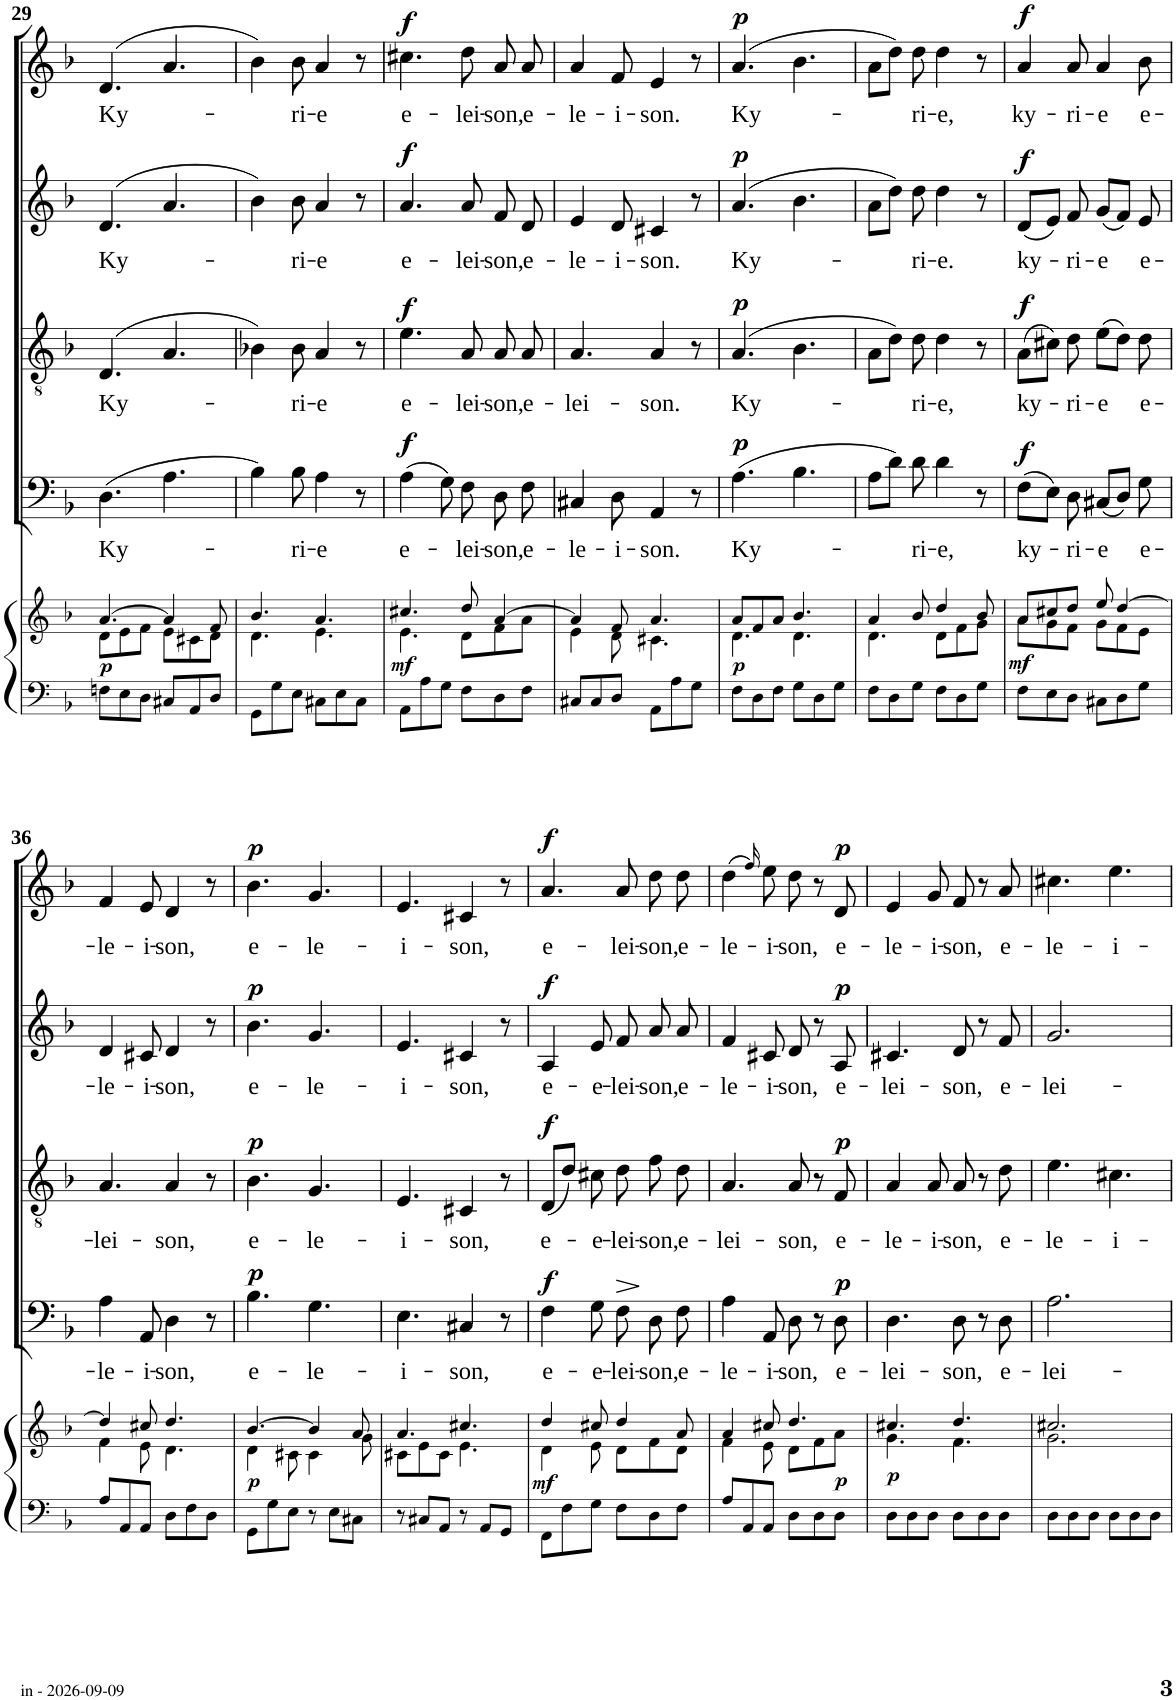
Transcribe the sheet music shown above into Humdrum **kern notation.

**kern	**kern	**dynam	**kern	**text	**dynam	**kern	**text	**dynam	**kern	**text	**dynam	**kern	**text	**dynam
*part5	*part5	*part5	*part4	*part4	*part4	*part3	*part3	*part3	*part2	*part2	*part2	*part1	*part1	*part1
*staff6	*staff5	*staff5/6	*staff4	*staff4	*staff4	*staff3	*staff3	*staff3	*staff2	*staff2	*staff2	*staff1	*staff1	*staff1
*I"Organ	*	*	*I"Bass	*	*	*I"Tenor	*	*	*I"Alto	*	*	*I"Soprano	*	*
!!LO:PB:g=z
*clefF4	*clefG2	*	*clefF4	*	*	*clefGv2	*	*	*clefG2	*	*	*clefG2	*	*
*k[b-]	*k[b-]	*	*k[b-]	*	*	*k[b-]	*	*	*k[b-]	*	*	*k[b-]	*	*
*M6/8	*M6/8	*	*M6/8	*	*	*M6/8	*	*	*M6/8	*	*	*M6/8	*	*
=29	=29	=29	=29	=29	=29	=29	=29	=29	=29	=29	=29	=29	=29	=29
*	*^	*	*	*	*	*	*	*	*	*	*	*	*	*
!	!	!	!LO:DY:b	!	!LO:LY:b	!	!	!LO:LY:b	!	!	!LO:LY:b	!	!	!LO:LY:b	!
8Fn\L	[4.a/	8d\L	p	(4.D\	Ky-	.	(4.D/	Ky-	.	(4.d/	Ky-	.	(4.d/	Ky-	.
8E\	.	8e\	.	.	.	.	.	.	.	.	.	.	.	.	.
8D\J	.	8f\J	.	.	.	.	.	.	.	.	.	.	.	.	.
8C#X/L	4a/]	8e\L	.	4.A\	.	.	4.A/	.	.	4.a/	.	.	4.a/	.	.
8AA/	.	8c#X\	.	.	.	.	.	.	.	.	.	.	.	.	.
8D/J	8f/	8d\J	.	.	.	.	.	.	.	.	.	.	.	.	.
=30	=30	=30	=30	=30	=30	=30	=30	=30	=30	=30	=30	=30	=30	=30	=30
8GG\L	4.b-/	4.d\	.	4B-\)	.	.	4B-X\)	.	.	4b-\)	.	.	4b-\)	.	.
8G\	.	.	.	.	.	.	.	.	.	.	.	.	.	.	.
!	!	!	!	!	!LO:LY:b	!	!	!LO:LY:b	!	!	!LO:LY:b	!	!	!LO:LY:b	!
8E\J	.	.	.	8B-\	-ri-	.	8B-\	-ri-	.	8b-\	-ri-	.	8b-\	-ri-	.
!	!	!	!	!	!LO:LY:b	!	!	!LO:LY:b	!	!	!LO:LY:b	!	!	!LO:LY:b	!
8C#X\L	4.a/	4.e\	.	4A\	-e	.	4A/	-e	.	4a/	-e	.	4a/	-e	.
8E\	.	.	.	.	.	.	.	.	.	.	.	.	.	.	.
8C#\J	.	.	.	8r	.	.	8r	.	.	8r	.	.	8r	.	.
=31	=31	=31	=31	=31	=31	=31	=31	=31	=31	=31	=31	=31	=31	=31	=31
!	!	!	!LO:DY:b	!	!LO:LY:b	!LO:DY:a	!	!LO:LY:b	!LO:DY:a	!	!LO:LY:b	!LO:DY:a	!	!LO:LY:b	!LO:DY:a
8AA\L	4.cc#X/	4.e\	mf	(4A\	e-	f	4.e\	e-	f	4.a/	e-	f	4.cc#X\	e-	f
8A\	.	.	.	.	.	.	.	.	.	.	.	.	.	.	.
8G\J	.	.	.	8G\)	.	.	.	.	.	.	.	.	.	.	.
!	!	!	!	!	!LO:LY:b	!	!	!LO:LY:b	!	!	!LO:LY:b	!	!	!LO:LY:b	!
8F\L	8dd/	8d\L	.	8F\	-lei-	.	8A/	-lei-	.	8a/	-lei-	.	8dd\	-lei-	.
!	!	!	!	!	!LO:LY:b	!	!	!LO:LY:b	!	!	!LO:LY:b	!	!	!LO:LY:b	!
8D\	[4a/	8f\	.	8D\	-son,	.	8A/	-son,	.	8f/	-son,	.	8a/	-son,	.
!	!	!	!	!	!LO:LY:b	!	!	!LO:LY:b	!	!	!LO:LY:b	!	!	!LO:LY:b	!
8F\J	.	8a\J	.	8F\	e-	.	8A/	e-	.	8d/	e-	.	8a/	e-	.
=32	=32	=32	=32	=32	=32	=32	=32	=32	=32	=32	=32	=32	=32	=32	=32
!	!	!	!	!	!LO:LY:b	!	!	!LO:LY:b	!	!	!LO:LY:b	!	!	!LO:LY:b	!
8C#X/L	4a/]	4e\	.	4C#X/	-le-	.	4.A/	-lei-	.	4e/	-le-	.	4a/	-le-	.
8C#/	.	.	.	.	.	.	.	.	.	.	.	.	.	.	.
!	!	!	!	!	!LO:LY:b	!	!	!	!	!	!LO:LY:b	!	!	!LO:LY:b	!
8D/J	8f/	8d\	.	8D\	-i-	.	.	.	.	8d/	-i-	.	8f/	-i-	.
!	!	!	!	!	!LO:LY:b	!	!	!LO:LY:b	!	!	!LO:LY:b	!	!	!LO:LY:b	!
8AA\L	4.a/	4.c#X\	.	4AA/	-son.	.	4A/	-son.	.	4c#X/	-son.	.	4e/	-son.	.
8A\	.	.	.	.	.	.	.	.	.	.	.	.	.	.	.
8G\J	.	.	.	8r	.	.	8r	.	.	8r	.	.	8r	.	.
=33	=33	=33	=33	=33	=33	=33	=33	=33	=33	=33	=33	=33	=33	=33	=33
!	!	!	!LO:DY:a=2	!	!LO:LY:b	!LO:DY:a	!	!LO:LY:b	!LO:DY:a	!	!LO:LY:b	!LO:DY:a	!	!LO:LY:b	!LO:DY:a
8F\L	8a/L	4.d\	p	(4.A\	Ky-	p	(4.A/	Ky-	p	(4.a/	Ky-	p	(4.a/	Ky-	p
8D\	8f/	.	.	.	.	.	.	.	.	.	.	.	.	.	.
8F\J	8a/J	.	.	.	.	.	.	.	.	.	.	.	.	.	.
8G\L	4.b-/	4.d\	.	4.B-\	.	.	4.B-\	.	.	4.b-\	.	.	4.b-\	.	.
8D\	.	.	.	.	.	.	.	.	.	.	.	.	.	.	.
8G\J	.	.	.	.	.	.	.	.	.	.	.	.	.	.	.
=34	=34	=34	=34	=34	=34	=34	=34	=34	=34	=34	=34	=34	=34	=34	=34
8F\L	4a/	4.d\	.	8A\L	.	.	8A\L	.	.	8a\L	.	.	8a\L	.	.
8D\	.	.	.	8d\J)	.	.	8d\J)	.	.	8dd\J)	.	.	8dd\J)	.	.
!	!	!	!	!	!LO:LY:b	!	!	!LO:LY:b	!	!	!LO:LY:b	!	!	!LO:LY:b	!
8G\J	8b-/	.	.	8d\	-ri-	.	8d\	-ri-	.	8dd\	-ri-	.	8dd\	-ri-	.
!	!	!	!	!	!LO:LY:b	!	!	!LO:LY:b	!	!	!LO:LY:b	!	!	!LO:LY:b	!
8F\L	4dd/	8d\L	.	4d\	-e,	.	4d\	-e,	.	4dd\	-e.	.	4dd\	-e,	.
8D\	.	8f\	.	.	.	.	.	.	.	.	.	.	.	.	.
8G\J	8b-/	8g\J	.	8r	.	.	8r	.	.	8r	.	.	8r	.	.
=35	=35	=35	=35	=35	=35	=35	=35	=35	=35	=35	=35	=35	=35	=35	=35
!	!	!	!LO:DY:b	!	!LO:LY:b	!LO:DY:a	!	!LO:LY:b	!LO:DY:a	!	!LO:LY:b	!LO:DY:a	!	!LO:LY:b	!LO:DY:a
8F\L	8a/L	8a\L	mf	(8F\L	ky-	f	(8A\L	ky-	f	(8d/L	ky-	f	4a/	ky-	f
8E\	8cc#X/	8g\	.	8E\J)	.	.	8c#X\J)	.	.	8e/J)	.	.	.	.	.
!	!	!	!	!	!LO:LY:b	!	!	!LO:LY:b	!	!	!LO:LY:b	!	!	!LO:LY:b	!
8D\J	8dd/J	8f\J	.	8D\	-ri-	.	8d\	-ri-	.	8f/	-ri-	.	8a/	-ri-	.
!	!	!	!	!	!LO:LY:b	!	!	!LO:LY:b	!	!	!LO:LY:b	!	!	!LO:LY:b	!
8C#X\L	8ee/	8g\L	.	(8C#X/L	-e	.	(8e\L	-e	.	(8g/L	-e	.	4a/	-e	.
8D\	[4dd/	8f\	.	8D/J)	.	.	8d\J)	.	.	8f/J)	.	.	.	.	.
!	!	!	!	!	!LO:LY:b	!	!	!LO:LY:b	!	!	!LO:LY:b	!	!	!LO:LY:b	!
8G\J	.	8e\J	.	8G\	e-	.	8d\	e-	.	8e/	e-	.	8b-\	e-	.
!!LO:LB:g=z
=36	=36	=36	=36	=36	=36	=36	=36	=36	=36	=36	=36	=36	=36	=36	=36
!	!	!	!	!	!LO:LY:b	!	!	!LO:LY:b	!	!	!LO:LY:b	!	!	!LO:LY:b	!
8A/L	4dd/]	4f\	.	4A\	-le-	.	4.A/	-lei-	.	4d/	-le-	.	4f/	-le-	.
8AA/	.	.	.	.	.	.	.	.	.	.	.	.	.	.	.
!	!	!	!	!	!LO:LY:b	!	!	!	!	!	!LO:LY:b	!	!	!LO:LY:b	!
8AA/J	8cc#X/	8e\	.	8AA/	-i-	.	.	.	.	8c#X/	-i-	.	8e/	-i-	.
!	!	!	!	!	!LO:LY:b	!	!	!LO:LY:b	!	!	!LO:LY:b	!	!	!LO:LY:b	!
8D\L	4.dd/	4.d\	.	4D\	-son,	.	4A/	-son,	.	4d/	-son,	.	4d/	-son,	.
8F\	.	.	.	.	.	.	.	.	.	.	.	.	.	.	.
8D\J	.	.	.	8r	.	.	8r	.	.	8r	.	.	8r	.	.
=37	=37	=37	=37	=37	=37	=37	=37	=37	=37	=37	=37	=37	=37	=37	=37
!	!	!	!LO:DY:b	!	!LO:LY:b	!LO:DY:a	!	!LO:LY:b	!LO:DY:a	!	!LO:LY:b	!LO:DY:a	!	!LO:LY:b	!LO:DY:a
8GG\L	[4.b-/	4d\	p	4.B-\	e-	p	4.B-\	e-	p	4.b-\	e-	p	4.b-\	e-	p
8G\	.	.	.	.	.	.	.	.	.	.	.	.	.	.	.
8E\J	.	8c#X\	.	.	.	.	.	.	.	.	.	.	.	.	.
!	!	!	!	!	!LO:LY:b	!	!	!LO:LY:b	!	!	!LO:LY:b	!	!	!LO:LY:b	!
8r	4b-/]	4c#\	.	4.G\	-le-	.	4.G/	-le-	.	4.g/	-le-	.	4.g/	-le-	.
8E\L	.	.	.	.	.	.	.	.	.	.	.	.	.	.	.
8C#X\J	8a/	8g\	.	.	.	.	.	.	.	.	.	.	.	.	.
=38	=38	=38	=38	=38	=38	=38	=38	=38	=38	=38	=38	=38	=38	=38	=38
!	!	!	!	!	!LO:LY:b	!	!	!LO:LY:b	!	!	!LO:LY:b	!	!	!LO:LY:b	!
8r	4.a/	8c#X\L	.	4.E\	-i-	.	4.E/	-i-	.	4.e/	-i-	.	4.e/	-i-	.
8C#X/L	.	8e\	.	.	.	.	.	.	.	.	.	.	.	.	.
8AA/J	.	8c#\J	.	.	.	.	.	.	.	.	.	.	.	.	.
!	!	!	!	!	!LO:LY:b	!	!	!LO:LY:b	!	!	!LO:LY:b	!	!	!LO:LY:b	!
8r	4.cc#X/	4.e\	.	4C#X/	-son,	.	4C#X/	-son,	.	4c#X/	-son,	.	4c#X/	-son,	.
8AA/L	.	.	.	.	.	.	.	.	.	.	.	.	.	.	.
8GG/J	.	.	.	8r	.	.	8r	.	.	8r	.	.	8r	.	.
=39	=39	=39	=39	=39	=39	=39	=39	=39	=39	=39	=39	=39	=39	=39	=39
!	!	!	!LO:DY:b	!	!LO:LY:b	!LO:DY:a	!	!LO:LY:b	!LO:DY:a	!	!LO:LY:b	!LO:DY:a	!	!LO:LY:b	!LO:DY:a
8FF\L	4dd/	4d\	mf	4F\	e-	f	(8D/L	e-	f	4A/	e-	f	4.a/	e-	f
8F\	.	.	.	.	.	.	8d/J)	.	.	.	.	.	.	.	.
!	!	!	!	!	!LO:LY:b	!	!	!LO:LY:b	!	!	!LO:LY:b	!	!	!	!
8G\J	8cc#X/	8e\	.	8G\	-e-	.	8c#X\	-e-	.	8e/	e-	.	.	.	.
!	!	!	!	!	!LO:LY:b	!LO:HP:b	!	!LO:LY:b	!	!	!LO:LY:b	!	!	!LO:LY:b	!
8F\L	4dd/	8d\L	.	8F\	-lei-	>	8d\	-lei-	.	8f/	-lei-	.	8a/	-lei-	.
!	!	!	!	!	!LO:LY:b	!	!	!LO:LY:b	!	!	!LO:LY:b	!	!	!LO:LY:b	!
8D\	.	8f\	.	8D\	-son,	]	8f\	-son,	.	8a/	-son,	.	8dd\	-son,	.
!	!	!	!	!	!LO:LY:b	!	!	!LO:LY:b	!	!	!LO:LY:b	!	!	!LO:LY:b	!
8F\J	8a/	8d\J	.	8F\	e-	.	8d\	e-	.	8a/	e-	.	8dd\	e-	.
=40	=40	=40	=40	=40	=40	=40	=40	=40	=40	=40	=40	=40	=40	=40	=40
!	!	!	!	!	!LO:LY:b	!	!	!LO:LY:b	!	!	!LO:LY:b	!	!	!LO:LY:b	!
8A/L	4a/	4f\	.	4A\	-le-	.	4.A/	-lei-	.	4f/	-le-	.	(4dd\	-le-	.
8AA/	.	.	.	.	.	.	.	.	.	.	.	.	.	.	.
.	.	.	.	.	.	.	.	.	.	.	.	.	16qff/)	.	.
!	!	!	!	!	!LO:LY:b	!	!	!	!	!	!LO:LY:b	!	!	!LO:LY:b	!
8AA/J	8cc#X/	8e\	.	8AA/	-i-	.	.	.	.	8c#X/	-i-	.	8ee\	-i-	.
!	!	!	!	!	!LO:LY:b	!	!	!LO:LY:b	!	!	!LO:LY:b	!	!	!LO:LY:b	!
8D\L	4.dd/	8d\L	.	8D\	-son,	.	8A/	-son,	.	8d/	-son,	.	8dd\	-son,	.
8D\	.	8f\	.	8r	.	.	8r	.	.	8r	.	.	8r	.	.
!	!	!	!LO:DY:b	!	!LO:LY:b	!LO:DY:a	!	!LO:LY:b	!LO:DY:a	!	!LO:LY:b	!LO:DY:a	!	!LO:LY:b	!LO:DY:a
8D\J	.	8a\J	p	8D\	e-	p	8F/	e-	p	8A/	e-	p	8d/	e-	p
=41	=41	=41	=41	=41	=41	=41	=41	=41	=41	=41	=41	=41	=41	=41	=41
!	!	!	!LO:DY:b	!	!LO:LY:b	!	!	!LO:LY:b	!	!	!LO:LY:b	!	!	!LO:LY:b	!
8D\L	4.cc#X/	4.g\	p	4.D\	-lei-	.	4A/	-le-	.	4.c#X/	-lei-	.	4e/	-le-	.
8D\	.	.	.	.	.	.	.	.	.	.	.	.	.	.	.
!	!	!	!	!	!	!	!	!LO:LY:b	!	!	!	!	!	!LO:LY:b	!
8D\J	.	.	.	.	.	.	8A/	-i-	.	.	.	.	8g/	-i-	.
!	!	!	!	!	!LO:LY:b	!	!	!LO:LY:b	!	!	!LO:LY:b	!	!	!LO:LY:b	!
8D\L	4.dd/	4.f\	.	8D\	-son,	.	8A/	-son,	.	8d/	-son,	.	8f/	-son,	.
8D\	.	.	.	8r	.	.	8r	.	.	8r	.	.	8r	.	.
!	!	!	!	!	!LO:LY:b	!	!	!LO:LY:b	!	!	!LO:LY:b	!	!	!LO:LY:b	!
8D\J	.	.	.	8D\	e-	.	8d\	e-	.	8f/	e-	.	8a/	e-	.
=42	=42	=42	=42	=42	=42	=42	=42	=42	=42	=42	=42	=42	=42	=42	=42
!	!	!	!	!	!LO:LY:b	!	!	!LO:LY:b	!	!	!LO:LY:b	!	!	!LO:LY:b	!
8D\L	2.cc#X/	2.g\	.	2.A\	-lei-	.	4.e\	-le-	.	2.g/	-lei-	.	4.cc#X\	-le-	.
8D\	.	.	.	.	.	.	.	.	.	.	.	.	.	.	.
8D\J	.	.	.	.	.	.	.	.	.	.	.	.	.	.	.
!	!	!	!	!	!	!	!	!LO:LY:b	!	!	!	!	!	!LO:LY:b	!
8D\L	.	.	.	.	.	.	4.c#X\	-i-	.	.	.	.	4.ee\	-i-	.
8D\	.	.	.	.	.	.	.	.	.	.	.	.	.	.	.
8D\J	.	.	.	.	.	.	.	.	.	.	.	.	.	.	.
*	*v	*v	*	*	*	*	*	*	*	*	*	*	*	*	*
=	=	=	=	=	=	=	=	=	=	=	=	=	=	=
*-	*-	*-	*-	*-	*-	*-	*-	*-	*-	*-	*-	*-	*-	*-
